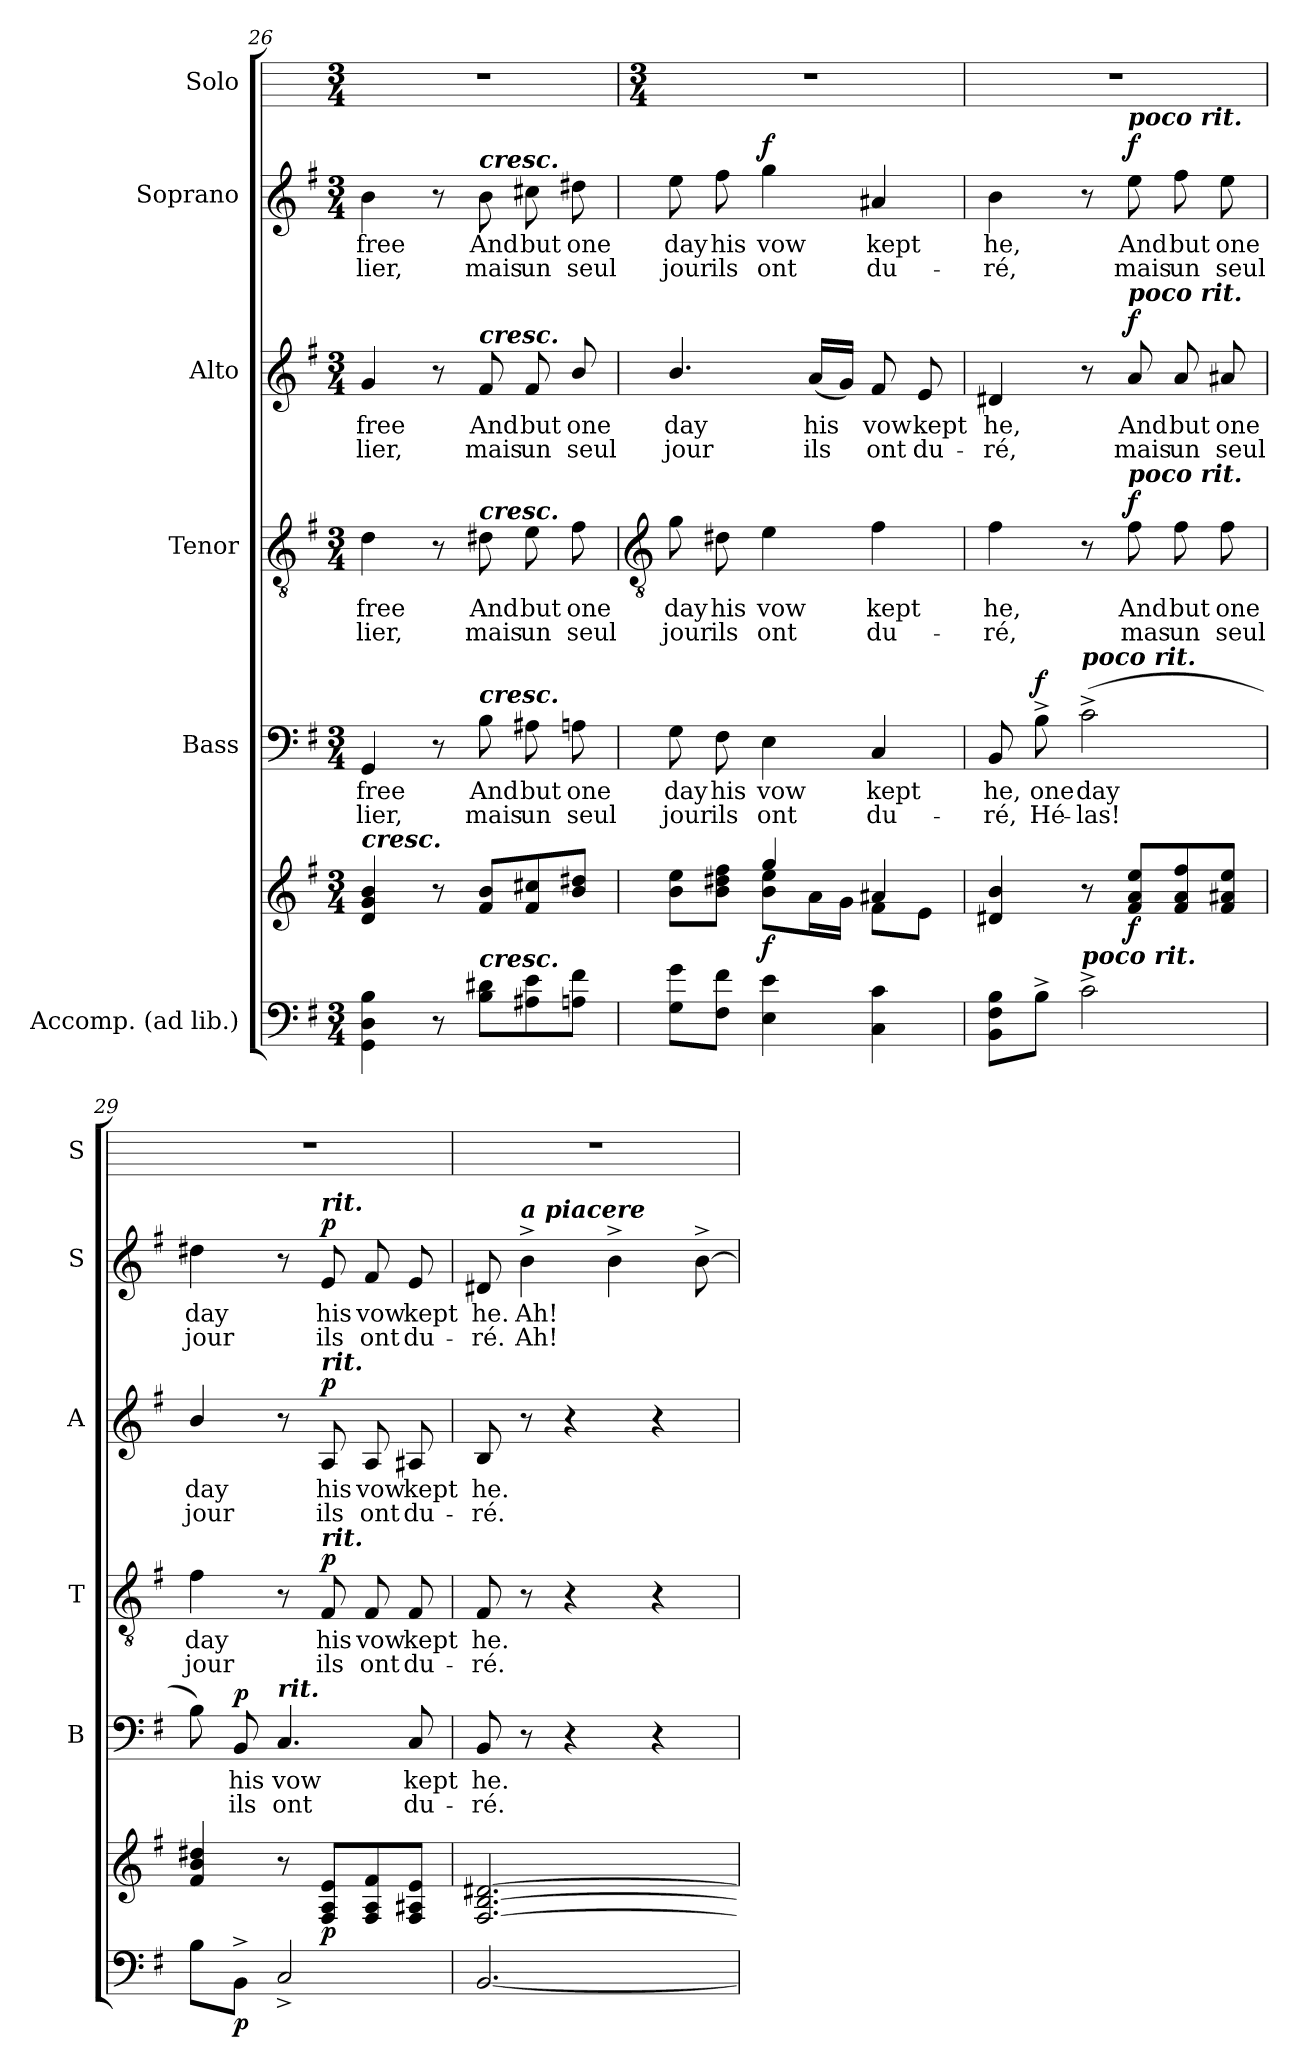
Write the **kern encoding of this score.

**kern	**kern	**dynam	**kern	**text	**text	**dynam	**kern	**text	**text	**dynam	**kern	**text	**text	**dynam	**kern	**text	**text	**dynam	**kern
*part6	*part6	*part6	*part5	*part5	*part5	*part5	*part4	*part4	*part4	*part4	*part3	*part3	*part3	*part3	*part2	*part2	*part2	*part2	*part1
*staff7	*staff6	*staff6/7	*staff5	*staff5	*staff5	*staff5	*staff4	*staff4	*staff4	*staff4	*staff3	*staff3	*staff3	*staff3	*staff2	*staff2	*staff2	*staff2	*staff1
*I"Accomp. (ad lib.)	*	*	*I"Bass	*	*	*	*I"Tenor	*	*	*	*I"Alto	*	*	*	*I"Soprano	*	*	*	*I"Solo
*	*	*	*I'B	*	*	*	*I'T	*	*	*	*I'A	*	*	*	*I'S	*	*	*	*I'S
*clefF4	*clefG2	*	*clefF4	*	*	*	*clefGv2	*	*	*	*clefG2	*	*	*	*clefG2	*	*	*	*
*k[f#]	*k[f#]	*	*k[f#]	*	*	*	*k[f#]	*	*	*	*k[f#]	*	*	*	*k[f#]	*	*	*	*
*G:	*G:	*	*G:	*	*	*	*G:	*	*	*	*G:	*	*	*	*G:	*	*	*	*
*M3/4	*M3/4	*	*M3/4	*	*	*	*M3/4	*	*	*	*M3/4	*	*	*	*M3/4	*	*	*	*M3/4
=26	=26	=26	=26	=26	=26	=26	=26	=26	=26	=26	=26	=26	=26	=26	=26	=26	=26	=26	=26
*	*^	*	*	*	*	*	*	*	*	*	*	*	*	*	*	*	*	*	*
!	!LO:TX:a:Bi:t=cresc.	!	!	!	!	!	!	!	!	!	!	!	!	!	!	!	!	!	!	!
!	!	!	!	!	!LO:LY:b	!LO:LY:b	!	!	!LO:LY:b	!LO:LY:b	!	!	!LO:LY:b	!LO:LY:b	!	!	!LO:LY:b	!LO:LY:b	!	!
4GG 4D 4B	2ryy	4d 4g 4b	.	4GG	-free	lier,	.	4d	-free	lier,	.	4g	-free	lier,	.	4b	free	lier,	.	2.r
8r	.	8r	.	8r	.	.	.	8r	.	.	.	8r	.	.	.	8r	.	.	.	.
!	!	!	!	!	!	!	!	!	!	!	!	!	!	!	!	!LO:TX:a:Bi:t=cresc.	!	!	!	!
!	!	!	!	!	!	!	!	!	!	!	!	!LO:TX:a:Bi:t=cresc.	!	!	!	!	!	!	!	!
!	!	!	!	!	!	!	!	!LO:TX:a:Bi:t=cresc.	!	!	!	!	!	!	!	!	!	!	!	!
!	!	!	!	!LO:TX:a:Bi:t=cresc.	!	!	!	!	!	!	!	!	!	!	!	!	!	!	!	!
!LO:TX:a:Bi:t=cresc.	!	!	!	!	!	!	!	!	!	!	!	!	!	!	!	!	!	!	!	!
!	!	!	!	!	!LO:LY:b	!LO:LY:b	!	!	!LO:LY:b	!LO:LY:b	!	!	!LO:LY:b	!LO:LY:b	!	!	!LO:LY:b	!LO:LY:b	!	!
8B 8d#XL	.	8f# 8bL	.	8B	And	mais	.	8d#X	And	mais	.	8f#	And	mais	.	8b	And	mais	.	.
!	!	!	!	!	!LO:LY:b	!LO:LY:b	!	!	!LO:LY:b	!LO:LY:b	!	!	!LO:LY:b	!LO:LY:b	!	!	!LO:LY:b	!LO:LY:b	!	!
8A#X 8e	8ryy	8f# 8cc#X	.	8A#X	but	un	.	8e	but	un	.	8f#	but	un	.	8cc#X	but	un	.	.
!	!	!	!	!	!LO:LY:b	!LO:LY:b	!	!	!LO:LY:b	!LO:LY:b	!	!	!LO:LY:b	!LO:LY:b	!	!	!LO:LY:b	!LO:LY:b	!	!
8An 8f#J	8ryy	8b/ 8dd#X/J	.	8An	one	seul	.	8f#	one	seul	.	8b/	one	seul	.	8dd#X	one	seul	.	.
!!LO:LB:g=z
=27	=27	=27	=27	=27	=27	=27	=27	=27	=27	=27	=27	=27	=27	=27	=27	=27	=27	=27	=27	=27
*	*	*	*	*	*	*	*	*clefGv2	*	*	*	*	*	*	*	*	*	*	*	*
*	*	*	*	*	*	*	*	*	*	*	*	*	*	*	*	*	*	*	*	*M3/4
!	!	!	!	!	!LO:LY:b	!LO:LY:b	!	!	!LO:LY:b	!LO:LY:b	!	!	!LO:LY:b	!LO:LY:b	!	!	!LO:LY:b	!LO:LY:b	!	!
8G 8gL	8b\ 8ee\L	4ryy	.	8G	day	jour	.	8g	day	jour	.	4.b/	day	jour	.	8ee	day	jour	.	2.r
!	!	!	!	!	!LO:LY:b	!LO:LY:b	!	!	!LO:LY:b	!LO:LY:b	!	!	!	!	!	!	!LO:LY:b	!LO:LY:b	!	!
8F# 8f#J	8b\ 8dd#X\ 8ff#\J	.	.	8F#	his	ils	.	8d#X	his	ils	.	.	.	.	.	8ff#	his	ils	.	.
!	!	!	!LO:DY:b	!	!LO:LY:b	!LO:LY:b	!	!	!LO:LY:b	!LO:LY:b	!	!	!	!	!	!	!LO:LY:b	!LO:LY:b	!LO:DY:b	!
4E 4e	4gg/	8b 8eeL	f	4E	vow	ont	.	4e	vow	ont	.	.	.	.	.	4gg	vow	ont	f	.
!	!	!	!	!	!	!	!	!	!	!	!	!	!LO:LY:b	!LO:LY:b	!	!	!	!	!	!
.	.	16a\L	.	.	.	.	.	.	.	.	.	(<16aLL	his	ils	.	.	.	.	.	.
.	.	16g\JJ	.	.	.	.	.	.	.	.	.	16gJJ)	.	.	.	.	.	.	.	.
!	!	!	!	!	!LO:LY:b	!LO:LY:b	!	!	!LO:LY:b	!LO:LY:b	!	!	!LO:LY:b	!LO:LY:b	!	!	!LO:LY:b	!LO:LY:b	!	!
4C 4c	4a#X/	8f#\L	.	4C	kept	du-	.	4f#	kept	du-	.	8f#	vow	ont	.	4a#X	kept	du-	.	.
!	!	!	!	!	!	!	!	!	!	!	!	!	!LO:LY:b	!LO:LY:b	!	!	!	!	!	!
.	.	8e\J	.	.	.	.	.	.	.	.	.	8e	kept	du-	.	.	.	.	.	.
=28	=28	=28	=28	=28	=28	=28	=28	=28	=28	=28	=28	=28	=28	=28	=28	=28	=28	=28	=28	=28
!	!	!	!	!	!LO:LY:b	!LO:LY:b	!	!	!LO:LY:b	!LO:LY:b	!	!	!LO:LY:b	!LO:LY:b	!	!	!LO:LY:b	!LO:LY:b	!	!
8BB 8F# 8BL	4d#X/ 4b/	2ryy	.	8BB	-he,	ré,	.	4f#	-he,	ré,	.	4d#X	-he,	ré,	.	4b	-he,	ré,	.	2.r
!	!	!	!	!	!LO:LY:b	!LO:LY:b	!LO:DY:b	!	!	!	!	!	!	!	!	!	!	!	!	!
8B^J	.	.	.	8B^	one	Hé-	f	.	.	.	.	.	.	.	.	.	.	.	.	.
!	!	!	!	!LO:TX:a:Bi:t=poco rit.	!	!	!	!	!	!	!	!	!	!	!	!	!	!	!	!
!LO:TX:a:Bi:t=poco rit.	!	!	!	!	!	!	!	!	!	!	!	!	!	!	!	!	!	!	!	!
!	!	!	!	!	!LO:LY:b	!LO:LY:b	!	!	!	!	!	!	!	!	!	!	!	!	!	!
2c^	8r	.	.	(>2c^	-day	las!	.	8r	.	.	.	8r	.	.	.	8r	.	.	.	.
!	!	!	!	!	!	!	!	!	!	!	!	!	!	!	!	!LO:TX:a:Bi:t=poco rit.	!	!	!	!
!	!	!	!	!	!	!	!	!	!	!	!	!LO:TX:a:Bi:t=poco rit.	!	!	!	!	!	!	!	!
!	!	!	!	!	!	!	!	!LO:TX:a:Bi:t=poco rit.	!	!	!	!	!	!	!	!	!	!	!	!
!	!	!	!LO:DY:b	!	!	!	!	!	!LO:LY:b	!LO:LY:b	!LO:DY:b	!	!LO:LY:b	!LO:LY:b	!LO:DY:b	!	!LO:LY:b	!LO:LY:b	!LO:DY:b	!
.	8f#/ 8a/ 8ee/L	.	f	.	.	.	.	8f#	And	mas	f	8a	And	mais	f	8ee	And	mais	f	.
!	!	!	!	!	!	!	!	!	!LO:LY:b	!LO:LY:b	!	!	!LO:LY:b	!LO:LY:b	!	!	!LO:LY:b	!LO:LY:b	!	!
.	8f#/ 8a/ 8ff#/	8ryy	.	.	.	.	.	8f#	but	un	.	8a	but	un	.	8ff#	but	un	.	.
!	!	!	!	!	!	!	!	!	!LO:LY:b	!LO:LY:b	!	!	!LO:LY:b	!LO:LY:b	!	!	!LO:LY:b	!LO:LY:b	!	!
.	8f#/ 8a#X/ 8ee/J	8ryy	.	.	.	.	.	8f#	one	seul	.	8a#X	one	seul	.	8ee	one	seul	.	.
=29	=29	=29	=29	=29	=29	=29	=29	=29	=29	=29	=29	=29	=29	=29	=29	=29	=29	=29	=29	=29
!	!	!	!	!	!	!	!	!	!LO:LY:b	!LO:LY:b	!	!	!LO:LY:b	!LO:LY:b	!	!	!LO:LY:b	!LO:LY:b	!	!
8BL	4f#/ 4b/ 4dd#X/	2ryy	.	8B)	.	.	.	4f#	day	jour	.	4b/	day	jour	.	4dd#X	day	jour	.	2.r
!	!	!	!LO:DY:b=2	!	!LO:LY:b	!LO:LY:b	!LO:DY:b	!	!	!	!	!	!	!	!	!	!	!	!	!
8BB^J	.	.	p	8BB	his	ils	p	.	.	.	.	.	.	.	.	.	.	.	.	.
!	!	!	!	!LO:TX:a:Bi:t=rit.	!	!	!	!	!	!	!	!	!	!	!	!	!	!	!	!
!	!	!	!	!	!LO:LY:b	!LO:LY:b	!	!	!	!	!	!	!	!	!	!	!	!	!	!
2C^	8r	.	.	4.C	vow	ont	.	8r	.	.	.	8r	.	.	.	8r	.	.	.	.
!	!	!	!	!	!	!	!	!	!	!	!	!	!	!	!	!LO:TX:a:Bi:t=rit.	!	!	!	!
!	!	!	!	!	!	!	!	!	!	!	!	!LO:TX:a:Bi:t=rit.	!	!	!	!	!	!	!	!
!	!	!	!	!	!	!	!	!LO:TX:a:Bi:t=rit.	!	!	!	!	!	!	!	!	!	!	!	!
!	!	!	!LO:DY:b	!	!	!	!	!	!LO:LY:b	!LO:LY:b	!LO:DY:b	!	!LO:LY:b	!LO:LY:b	!LO:DY:b	!	!LO:LY:b	!LO:LY:b	!LO:DY:b	!
.	8F#/ 8A/ 8e/L	.	p	.	.	.	.	8F#	his	ils	p	8A	his	ils	p	8e	his	ils	p	.
!	!	!	!	!	!	!	!	!	!LO:LY:b	!LO:LY:b	!	!	!LO:LY:b	!LO:LY:b	!	!	!LO:LY:b	!LO:LY:b	!	!
.	8F#/ 8A/ 8f#/	8ryy	.	.	.	.	.	8F#	vow	ont	.	8A	vow	ont	.	8f#	vow	ont	.	.
!	!	!	!	!	!LO:LY:b	!LO:LY:b	!	!	!LO:LY:b	!LO:LY:b	!	!	!LO:LY:b	!LO:LY:b	!	!	!LO:LY:b	!LO:LY:b	!	!
.	8F#/ 8A#X/ 8e/J	8ryy	.	8C	kept	du-	.	8F#	kept	du-	.	8A#X	kept	du-	.	8e	kept	du-	.	.
=30	=30	=30	=30	=30	=30	=30	=30	=30	=30	=30	=30	=30	=30	=30	=30	=30	=30	=30	=30	=30
!	!	!	!	!	!LO:LY:b	!LO:LY:b	!	!	!LO:LY:b	!LO:LY:b	!	!	!LO:LY:b	!LO:LY:b	!	!	!LO:LY:b	!LO:LY:b	!	!
[2.BB	[2.F#/ [2.B/ [2.d#X/	2.ryy	.	8BB	-he.	ré.	.	8F#	-he.	ré.	.	8B	-he.	ré.	.	8d#X	-he.	ré.	.	2.r
!	!	!	!	!	!	!	!	!	!	!	!	!	!	!	!	!LO:TX:a:Bi:t=a piacere	!	!	!	!
!	!	!	!	!	!	!	!	!	!	!	!	!	!	!	!	!	!LO:LY:b	!LO:LY:b	!	!
.	.	.	.	8r	.	.	.	8r	.	.	.	8r	.	.	.	4b^	Ah!	Ah!	.	.
.	.	.	.	4r	.	.	.	4r	.	.	.	4r	.	.	.	.	.	.	.	.
.	.	.	.	.	.	.	.	.	.	.	.	.	.	.	.	4b^	.	.	.	.
.	.	.	.	4r	.	.	.	4r	.	.	.	4r	.	.	.	.	.	.	.	.
.	.	.	.	.	.	.	.	.	.	.	.	.	.	.	.	[8b^	.	.	.	.
*	*v	*v	*	*	*	*	*	*	*	*	*	*	*	*	*	*	*	*	*	*
=	=	=	=	=	=	=	=	=	=	=	=	=	=	=	=	=	=	=	=
*-	*-	*-	*-	*-	*-	*-	*-	*-	*-	*-	*-	*-	*-	*-	*-	*-	*-	*-	*-
